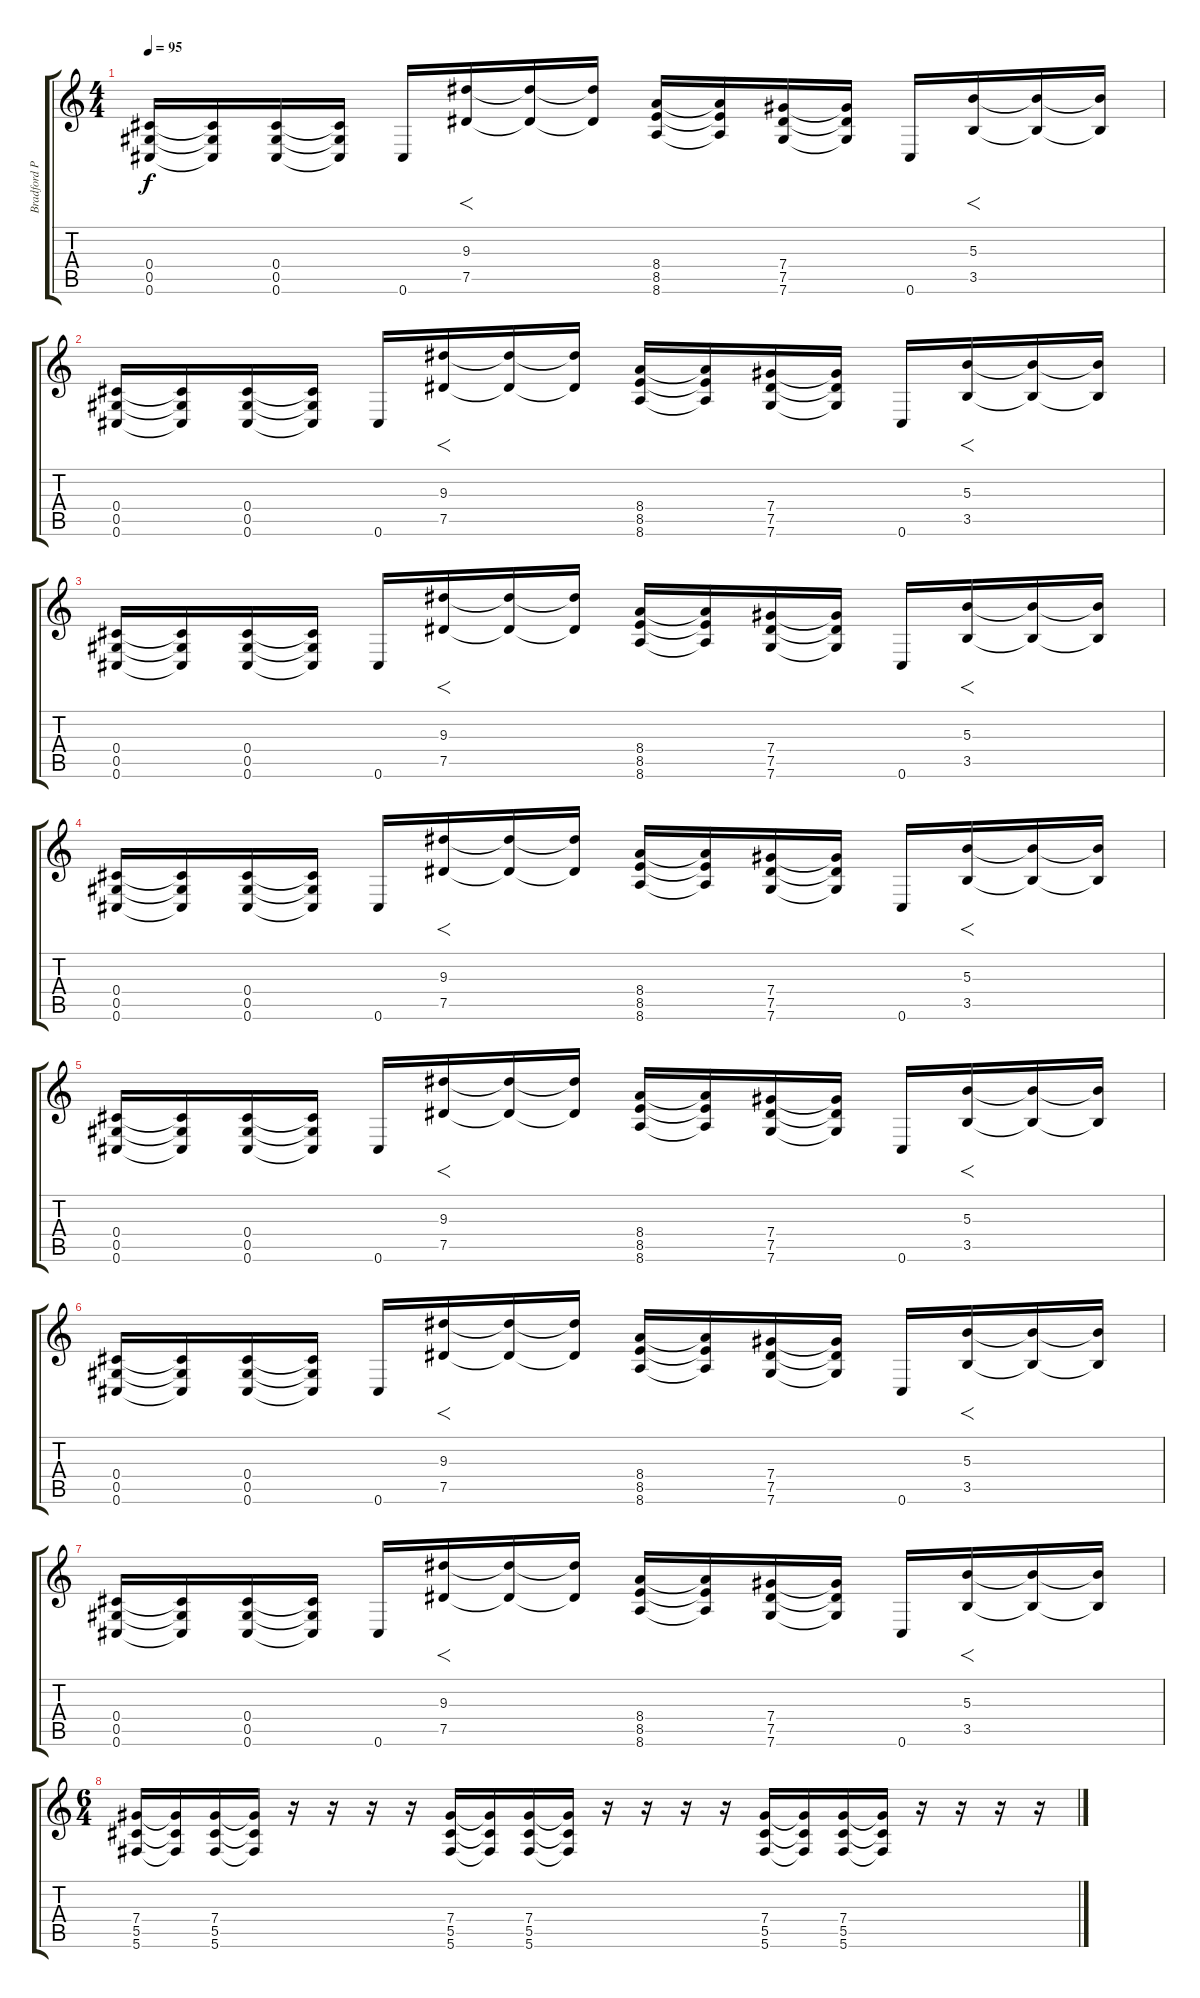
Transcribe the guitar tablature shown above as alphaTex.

\track ("Bradford Philip Delson" "Bradford P") {instrument distortionguitar}
\staff {score tabs}
\tuning (Eb4 Bb3 Gb3 Db3 Ab2 Db2) {hide}
\ts (4 4)
\tempo 95
\clef g2
\ks c
(0.4 0.5 0.6).16{dy f volume 10} (0.4{t} 0.5{t} 0.6{t}).16 (0.4 0.5 0.6).16 (0.4{t} 0.5{t} 0.6{t}).16 0.6.16 (9.3 7.5).16{f} (9.3{t} 7.5{t}).16 (9.3{t} 7.5{t}).16 (8.4 8.5 8.6).16 (8.4{t} 8.5{t} 8.6{t}).16 (7.4 7.5 7.6).16 (7.4{t} 7.5{t} 7.6{t}).16 0.6.16 (5.3 3.5).16{f} (5.3{t} 3.5{t}).16 (5.3{t} 3.5{t}).16 |
(0.4 0.5 0.6).16{volume 10} (0.4{t} 0.5{t} 0.6{t}).16 (0.4 0.5 0.6).16 (0.4{t} 0.5{t} 0.6{t}).16 0.6.16 (9.3 7.5).16{f} (9.3{t} 7.5{t}).16 (9.3{t} 7.5{t}).16 (8.4 8.5 8.6).16 (8.4{t} 8.5{t} 8.6{t}).16 (7.4 7.5 7.6).16 (7.4{t} 7.5{t} 7.6{t}).16 0.6.16 (5.3 3.5).16{f} (5.3{t} 3.5{t}).16 (5.3{t} 3.5{t}).16 |
(0.4 0.5 0.6).16{volume 10} (0.4{t} 0.5{t} 0.6{t}).16 (0.4 0.5 0.6).16 (0.4{t} 0.5{t} 0.6{t}).16 0.6.16 (9.3 7.5).16{f} (9.3{t} 7.5{t}).16 (9.3{t} 7.5{t}).16 (8.4 8.5 8.6).16 (8.4{t} 8.5{t} 8.6{t}).16 (7.4 7.5 7.6).16 (7.4{t} 7.5{t} 7.6{t}).16 0.6.16 (5.3 3.5).16{f} (5.3{t} 3.5{t}).16 (5.3{t} 3.5{t}).16 |
(0.4 0.5 0.6).16{volume 10} (0.4{t} 0.5{t} 0.6{t}).16 (0.4 0.5 0.6).16 (0.4{t} 0.5{t} 0.6{t}).16 0.6.16 (9.3 7.5).16{f} (9.3{t} 7.5{t}).16 (9.3{t} 7.5{t}).16 (8.4 8.5 8.6).16 (8.4{t} 8.5{t} 8.6{t}).16 (7.4 7.5 7.6).16 (7.4{t} 7.5{t} 7.6{t}).16 0.6.16 (5.3 3.5).16{f} (5.3{t} 3.5{t}).16 (5.3{t} 3.5{t}).16 |
(0.4 0.5 0.6).16{volume 10} (0.4{t} 0.5{t} 0.6{t}).16 (0.4 0.5 0.6).16 (0.4{t} 0.5{t} 0.6{t}).16 0.6.16 (9.3 7.5).16{f} (9.3{t} 7.5{t}).16 (9.3{t} 7.5{t}).16 (8.4 8.5 8.6).16 (8.4{t} 8.5{t} 8.6{t}).16 (7.4 7.5 7.6).16 (7.4{t} 7.5{t} 7.6{t}).16 0.6.16 (5.3 3.5).16{f} (5.3{t} 3.5{t}).16 (5.3{t} 3.5{t}).16 |
(0.4 0.5 0.6).16{volume 10} (0.4{t} 0.5{t} 0.6{t}).16 (0.4 0.5 0.6).16 (0.4{t} 0.5{t} 0.6{t}).16 0.6.16 (9.3 7.5).16{f} (9.3{t} 7.5{t}).16 (9.3{t} 7.5{t}).16 (8.4 8.5 8.6).16 (8.4{t} 8.5{t} 8.6{t}).16 (7.4 7.5 7.6).16 (7.4{t} 7.5{t} 7.6{t}).16 0.6.16 (5.3 3.5).16{f} (5.3{t} 3.5{t}).16 (5.3{t} 3.5{t}).16 |
(0.4 0.5 0.6).16{volume 10} (0.4{t} 0.5{t} 0.6{t}).16 (0.4 0.5 0.6).16 (0.4{t} 0.5{t} 0.6{t}).16 0.6.16 (9.3 7.5).16{f} (9.3{t} 7.5{t}).16 (9.3{t} 7.5{t}).16 (8.4 8.5 8.6).16 (8.4{t} 8.5{t} 8.6{t}).16 (7.4 7.5 7.6).16 (7.4{t} 7.5{t} 7.6{t}).16 0.6.16 (5.3 3.5).16{f} (5.3{t} 3.5{t}).16 (5.3{t} 3.5{t}).16 |
\ts (6 4)
(7.4 5.5 5.6).16 (7.4{t} 5.5{t} 5.6{t}).16 (7.4 5.5 5.6).16 (7.4{t} 5.5{t} 5.6{t}).16 r.16 r.16 r.16 r.16 (7.4 5.5 5.6).16 (7.4{t} 5.5{t} 5.6{t}).16 (7.4 5.5 5.6).16 (7.4{t} 5.5{t} 5.6{t}).16 r.16 r.16 r.16 r.16 (7.4 5.5 5.6).16 (7.4{t} 5.5{t} 5.6{t}).16 (7.4 5.5 5.6).16 (7.4{t} 5.5{t} 5.6{t}).16 r.16 r.16 r.16 r.16
